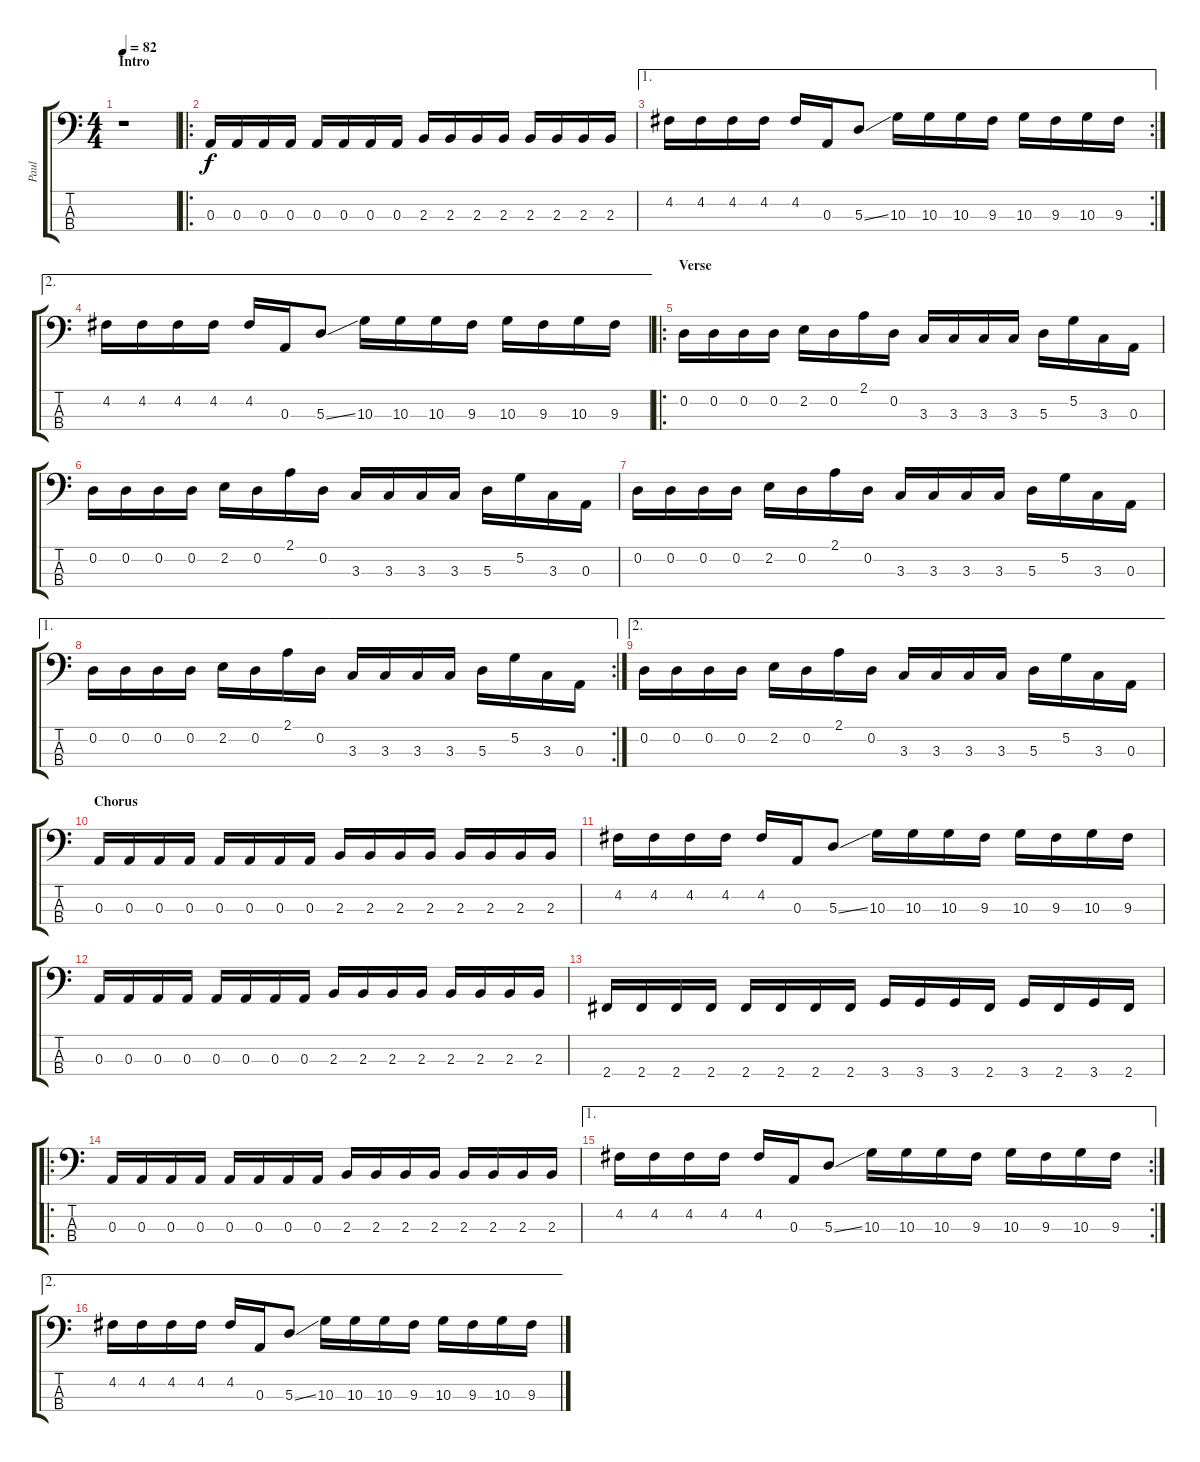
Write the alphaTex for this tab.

\track ("Paul" "Paul") {instrument electricbasspick}
\staff {score tabs}
\tuning (G2 D2 A1 E1) {hide}
\ts (4 4)
\section ("" "Intro")
\tempo 82
\clef f4
\ks c
r.1{dy f instrument electricbasspick} |
\ro
0.3.16 0.3.16 0.3.16 0.3.16 0.3.16 0.3.16 0.3.16 0.3.16 2.3.16 2.3.16 2.3.16 2.3.16 2.3.16 2.3.16 2.3.16 2.3.16 |
\ae 1
\rc 2
4.2.16 4.2.16 4.2.16 4.2.16 4.2.16 0.3.16 5.3{ss}.8 10.3.16 10.3.16 10.3.16 9.3.16 10.3.16 9.3.16 10.3.16 9.3.16 |
\ae 2
4.2.16 4.2.16 4.2.16 4.2.16 4.2.16 0.3.16 5.3{ss}.8 10.3.16 10.3.16 10.3.16 9.3.16 10.3.16 9.3.16 10.3.16 9.3.16 |
\ro
\section ("" "Verse")
0.2.16 0.2.16 0.2.16 0.2.16 2.2.16 0.2.16 2.1.16 0.2.16 3.3.16 3.3.16 3.3.16 3.3.16 5.3.16 5.2.16 3.3.16 0.3.16 |
0.2.16 0.2.16 0.2.16 0.2.16 2.2.16 0.2.16 2.1.16 0.2.16 3.3.16 3.3.16 3.3.16 3.3.16 5.3.16 5.2.16 3.3.16 0.3.16 |
0.2.16 0.2.16 0.2.16 0.2.16 2.2.16 0.2.16 2.1.16 0.2.16 3.3.16 3.3.16 3.3.16 3.3.16 5.3.16 5.2.16 3.3.16 0.3.16 |
\ae 1
\rc 2
0.2.16 0.2.16 0.2.16 0.2.16 2.2.16 0.2.16 2.1.16 0.2.16 3.3.16 3.3.16 3.3.16 3.3.16 5.3.16 5.2.16 3.3.16 0.3.16 |
\ae 2
0.2.16 0.2.16 0.2.16 0.2.16 2.2.16 0.2.16 2.1.16 0.2.16 3.3.16 3.3.16 3.3.16 3.3.16 5.3.16 5.2.16 3.3.16 0.3.16 |
\section ("" "Chorus")
0.3.16 0.3.16 0.3.16 0.3.16 0.3.16 0.3.16 0.3.16 0.3.16 2.3.16 2.3.16 2.3.16 2.3.16 2.3.16 2.3.16 2.3.16 2.3.16 |
4.2.16 4.2.16 4.2.16 4.2.16 4.2.16 0.3.16 5.3{ss}.8 10.3.16 10.3.16 10.3.16 9.3.16 10.3.16 9.3.16 10.3.16 9.3.16 |
0.3.16 0.3.16 0.3.16 0.3.16 0.3.16 0.3.16 0.3.16 0.3.16 2.3.16 2.3.16 2.3.16 2.3.16 2.3.16 2.3.16 2.3.16 2.3.16 |
2.4.16 2.4.16 2.4.16 2.4.16 2.4.16 2.4.16 2.4.16 2.4.16 3.4.16 3.4.16 3.4.16 2.4.16 3.4.16 2.4.16 3.4.16 2.4.16 |
\ro
0.3.16 0.3.16 0.3.16 0.3.16 0.3.16 0.3.16 0.3.16 0.3.16 2.3.16 2.3.16 2.3.16 2.3.16 2.3.16 2.3.16 2.3.16 2.3.16 |
\ae 1
\rc 2
4.2.16 4.2.16 4.2.16 4.2.16 4.2.16 0.3.16 5.3{ss}.8 10.3.16 10.3.16 10.3.16 9.3.16 10.3.16 9.3.16 10.3.16 9.3.16 |
\ae 2
4.2.16 4.2.16 4.2.16 4.2.16 4.2.16 0.3.16 5.3{ss}.8 10.3.16 10.3.16 10.3.16 9.3.16 10.3.16 9.3.16 10.3.16 9.3.16
